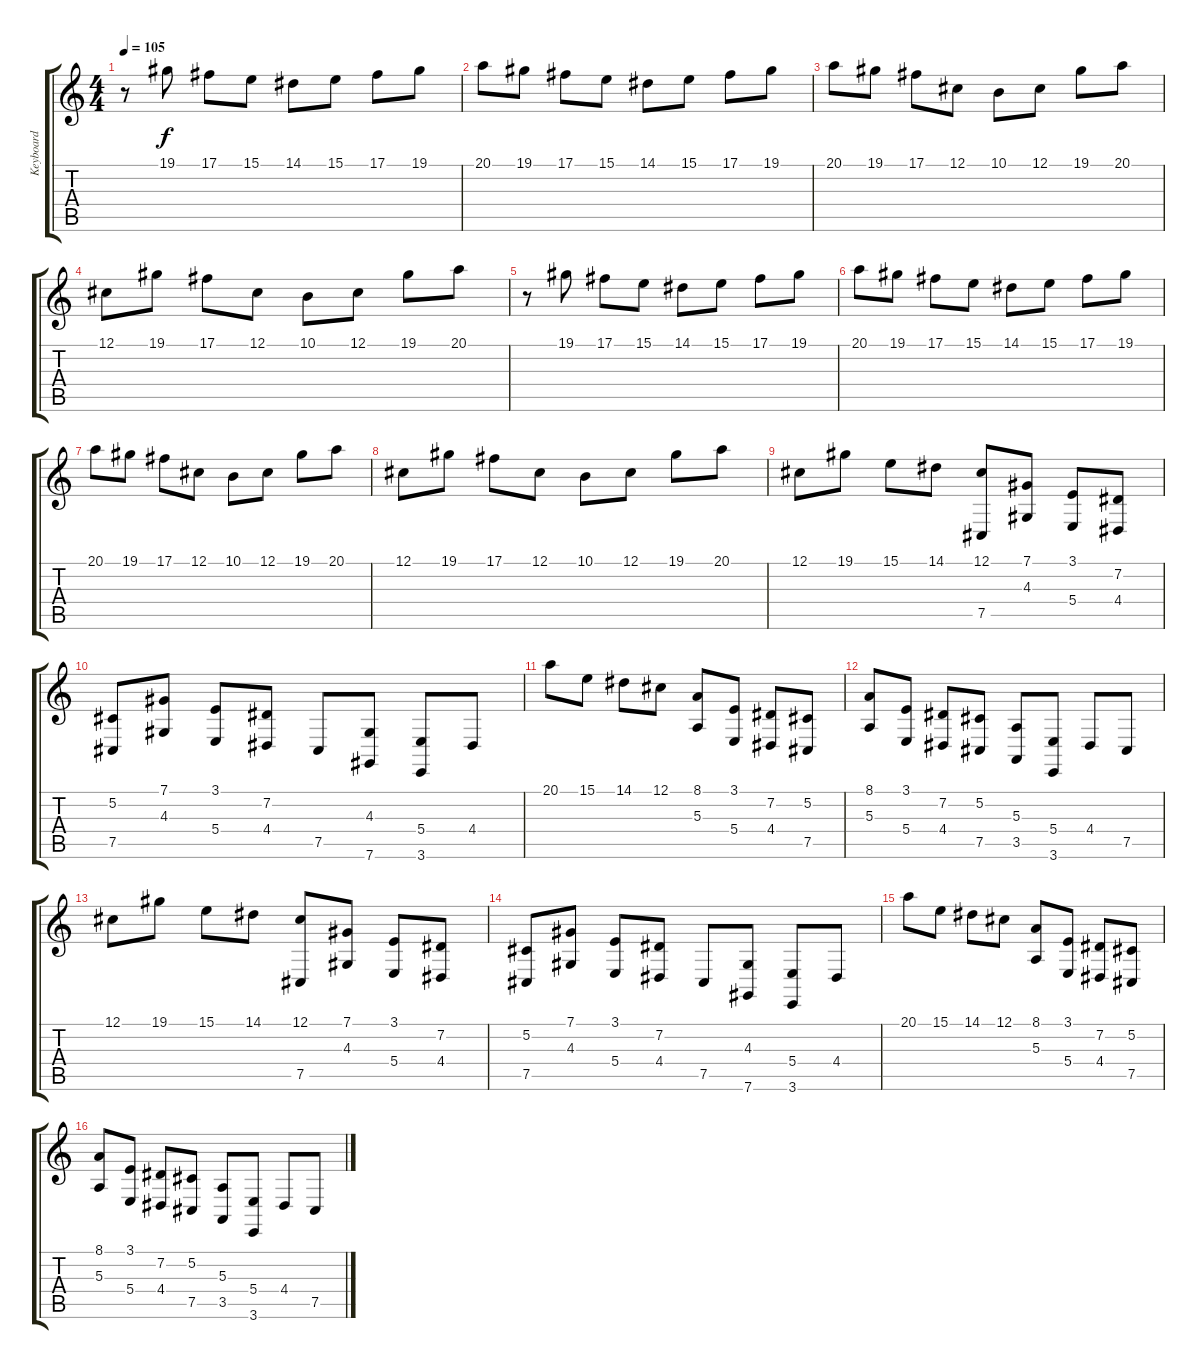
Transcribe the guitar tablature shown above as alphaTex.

\track ("Keyboard" "Keyboard") {instrument synthstrings2}
\staff {score tabs}
\tuning (Db4 Ab3 E3 B2 Gb2 Db2) {hide}
\ts (4 4)
\tempo 105
\clef g2
\ks c
r.8{dy f} 19.1.8 17.1.8 15.1.8 14.1.8 15.1.8 17.1.8 19.1.8 |
20.1.8 19.1.8 17.1.8 15.1.8 14.1.8 15.1.8 17.1.8 19.1.8 |
20.1.8 19.1.8 17.1.8 12.1.8 10.1.8 12.1.8 19.1.8 20.1.8 |
12.1.8 19.1.8 17.1.8 12.1.8 10.1.8 12.1.8 19.1.8 20.1.8 |
r.8 19.1.8 17.1.8 15.1.8 14.1.8 15.1.8 17.1.8 19.1.8 |
20.1.8 19.1.8 17.1.8 15.1.8 14.1.8 15.1.8 17.1.8 19.1.8 |
20.1.8 19.1.8 17.1.8 12.1.8 10.1.8 12.1.8 19.1.8 20.1.8 |
12.1.8 19.1.8 17.1.8 12.1.8 10.1.8 12.1.8 19.1.8 20.1.8 |
12.1.8 19.1.8 15.1.8 14.1.8 (12.1 7.5).8 (7.1 4.3).8 (3.1 5.4).8 (7.2 4.4).8 |
(5.2 7.5).8 (7.1 4.3).8 (3.1 5.4).8 (7.2 4.4).8 7.5.8 (4.3 7.6).8 (5.4 3.6).8 4.4.8 |
20.1.8 15.1.8 14.1.8 12.1.8 (8.1 5.3).8 (3.1 5.4).8 (7.2 4.4).8 (5.2 7.5).8 |
(8.1 5.3).8 (3.1 5.4).8 (7.2 4.4).8 (5.2 7.5).8 (5.3 3.5).8 (5.4 3.6).8 4.4.8 7.5.8 |
12.1.8 19.1.8 15.1.8 14.1.8 (12.1 7.5).8 (7.1 4.3).8 (3.1 5.4).8 (7.2 4.4).8 |
(5.2 7.5).8 (7.1 4.3).8 (3.1 5.4).8 (7.2 4.4).8 7.5.8 (4.3 7.6).8 (5.4 3.6).8 4.4.8 |
20.1.8 15.1.8 14.1.8 12.1.8 (8.1 5.3).8 (3.1 5.4).8 (7.2 4.4).8 (5.2 7.5).8 |
(8.1 5.3).8 (3.1 5.4).8 (7.2 4.4).8 (5.2 7.5).8 (5.3 3.5).8 (5.4 3.6).8 4.4.8 7.5.8
